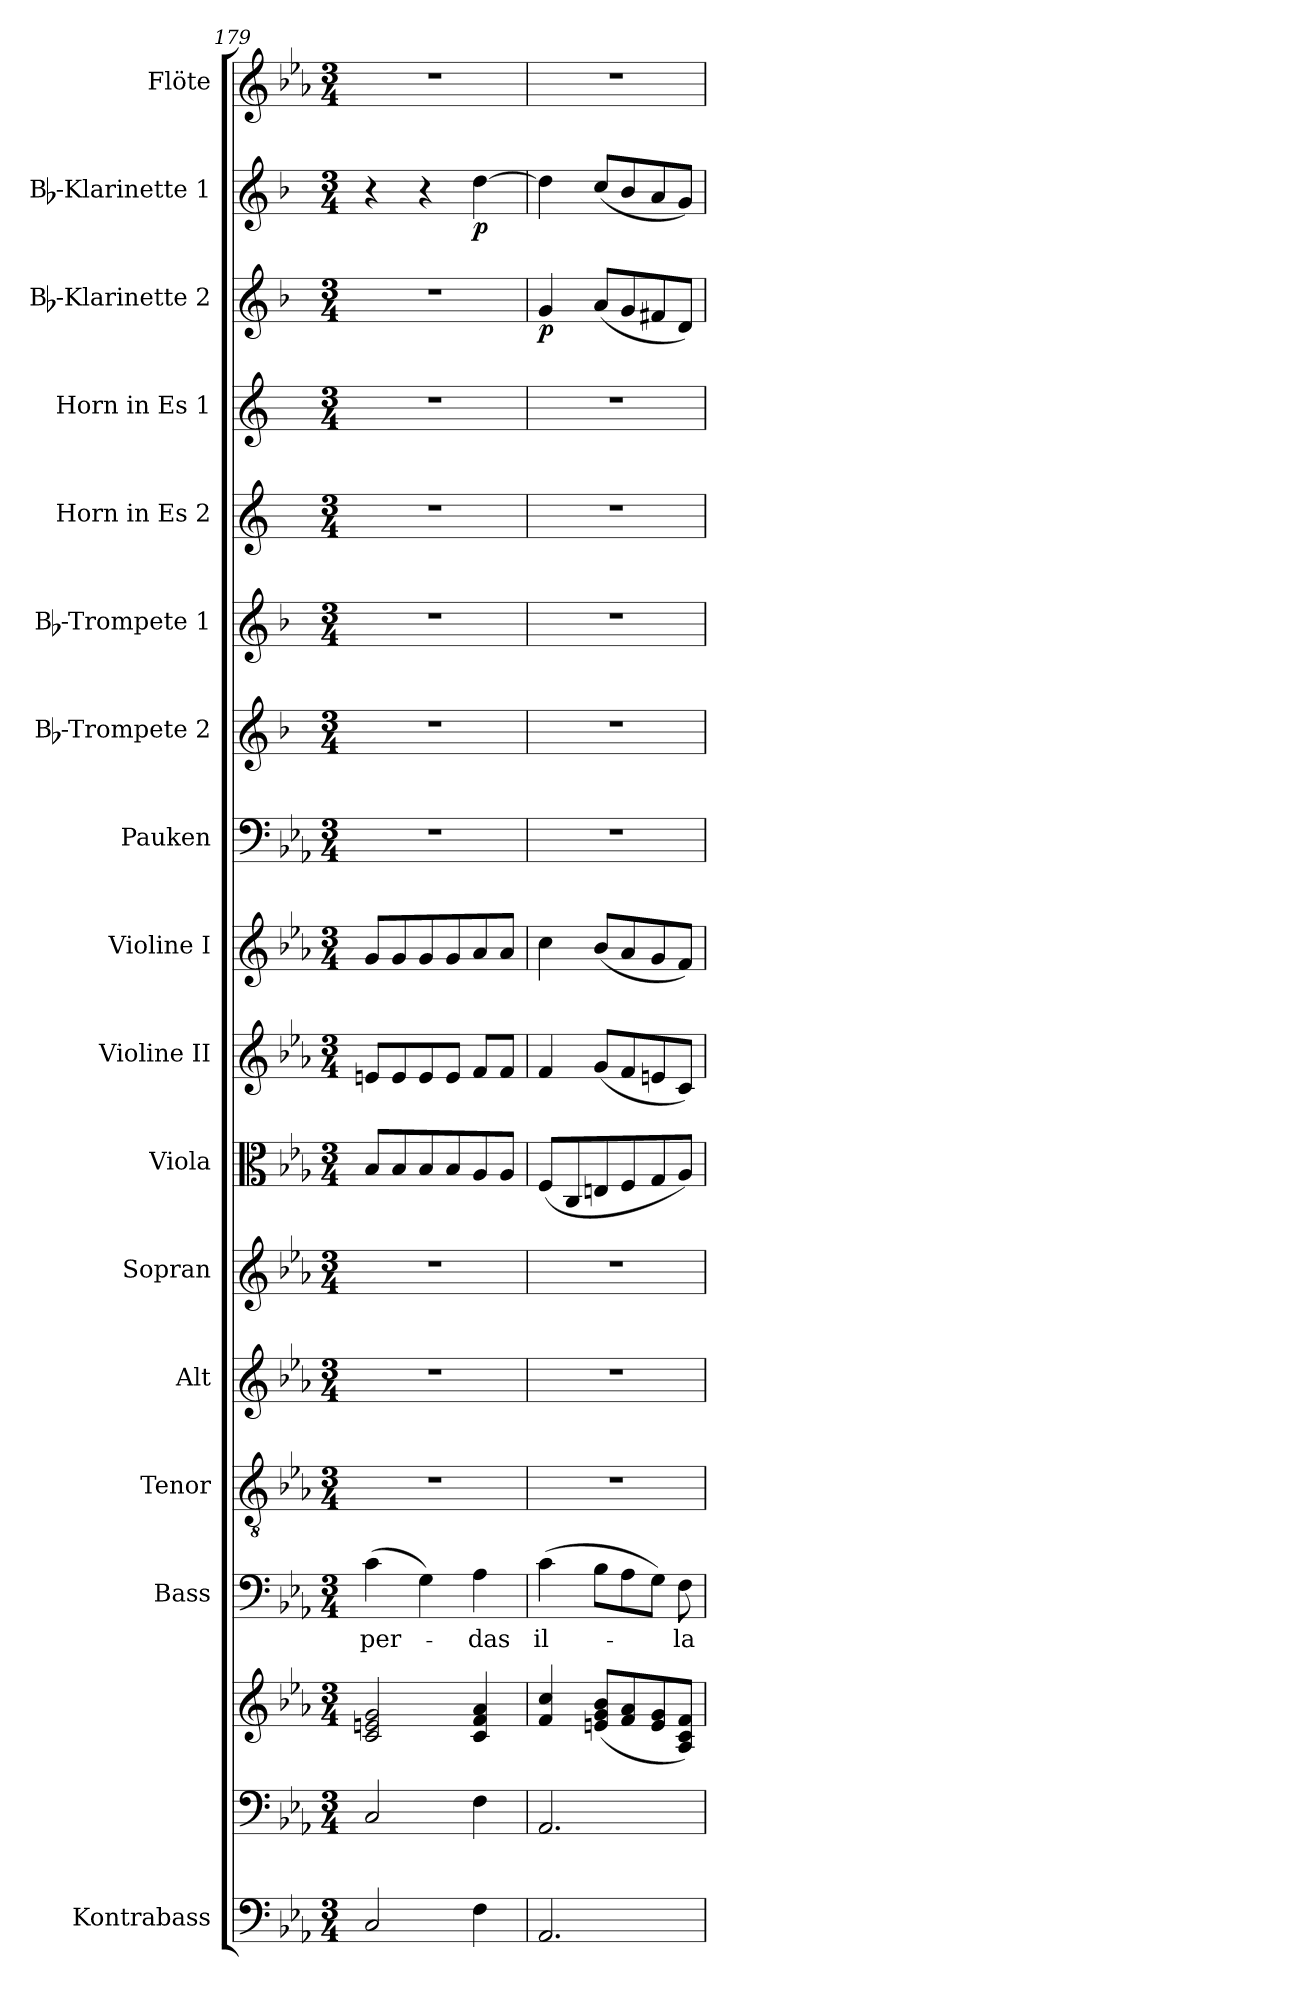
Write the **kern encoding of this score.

**kern	**kern	**kern	**kern	**text	**kern	**kern	**kern	**kern	**kern	**kern	**kern	**kern	**kern	**kern	**kern	**kern	**dynam	**kern	**dynam	**kern
*part17	*part16	*part16	*part15	*part15	*part14	*part13	*part12	*part11	*part10	*part9	*part8	*part7	*part6	*part5	*part4	*part3	*part3	*part2	*part2	*part1
*staff18	*staff17	*staff16	*staff15	*staff15	*staff14	*staff13	*staff12	*staff11	*staff10	*staff9	*staff8	*staff7	*staff6	*staff5	*staff4	*staff3	*staff3	*staff2	*staff2	*staff1
*I"Kontrabass	*	*	*I"Bass	*	*I"Tenor	*I"Alt	*I"Sopran	*I"Viola	*I"Violine II	*I"Violine I	*I"Pauken	*I"Bb-Trompete 2	*I"Bb-Trompete 1	*I"Horn in Es 2	*I"Horn in Es 1	*I"Bb-Klarinette 2	*	*I"Bb-Klarinette 1	*	*I"Flöte
*I'Kb.	*	*	*I'B.	*	*I'T.	*I'A.	*I'S.	*I'Vla.	*I'Vl. II	*I'Vl. I	*I'Pk.	*I'Bb Trp. 2	*I'Bb Trp. 1	*	*	*I'Bb Kl. 2	*	*I'Bb Kl. 1	*	*I'Fl.
*clefF4	*clefF4	*clefG2	*clefF4	*	*clefGv2	*clefG2	*clefG2	*clefC3	*clefG2	*clefG2	*clefF4	*clefG2	*clefG2	*clefG2	*clefG2	*clefG2	*	*clefG2	*	*clefG2
*ITrd7c12	*	*	*	*	*	*	*	*	*	*	*	*ITrd1c2	*ITrd1c2	*ITrd5c9	*ITrd5c9	*ITrd1c2	*	*ITrd1c2	*	*
*k[b-e-a-]	*k[b-e-a-]	*k[b-e-a-]	*k[b-e-a-]	*	*k[b-e-a-]	*k[b-e-a-]	*k[b-e-a-]	*k[b-e-a-]	*k[b-e-a-]	*k[b-e-a-]	*k[b-e-a-]	*k[b-e-a-]	*k[b-e-a-]	*k[b-e-a-]	*k[b-e-a-]	*k[b-e-a-]	*	*k[b-e-a-]	*	*k[b-e-a-]
*E-:	*E-:	*E-:	*E-:	*	*E-:	*E-:	*E-:	*E-:	*E-:	*E-:	*E-:	*E-:	*E-:	*E-:	*E-:	*E-:	*	*E-:	*	*E-:
*M3/4	*M3/4	*M3/4	*M3/4	*	*M3/4	*M3/4	*M3/4	*M3/4	*M3/4	*M3/4	*M3/4	*M3/4	*M3/4	*M3/4	*M3/4	*M3/4	*	*M3/4	*	*M3/4
=179	=179	=179	=179	=179	=179	=179	=179	=179	=179	=179	=179	=179	=179	=179	=179	=179	=179	=179	=179	=179
!	!	!	!	!LO:LY:b	!	!	!	!	!	!	!	!	!	!	!	!	!	!	!	!
2CC/	2C/	2c/ 2en/ 2g/	(>4c\	per-	2.r	2.r	2.r	8B-/L	8en/L	8g/L	2.r	2.r	2.r	2.r	2.r	2.r	.	4r	.	2.r
.	.	.	.	.	.	.	.	8B-/	8e/	8g/	.	.	.	.	.	.	.	.	.	.
.	.	.	4G\)	.	.	.	.	8B-/	8e/	8g/	.	.	.	.	.	.	.	4r	.	.
.	.	.	.	.	.	.	.	8B-/	8e/J	8g/	.	.	.	.	.	.	.	.	.	.
!	!	!	!	!LO:LY:b	!	!	!	!	!	!	!	!	!	!	!	!	!	!	!LO:DY:b	!
4FF\	4F\	4c/ 4f/ 4a-/	4A-\	-das	.	.	.	8A-/	8f/L	8a-/	.	.	.	.	.	.	.	[4cc\	p	.
.	.	.	.	.	.	.	.	8A-/J	8f/J	8a-/J	.	.	.	.	.	.	.	.	.	.
=180	=180	=180	=180	=180	=180	=180	=180	=180	=180	=180	=180	=180	=180	=180	=180	=180	=180	=180	=180	=180
!	!	!	!	!LO:LY:b	!	!	!	!	!	!	!	!	!	!	!	!	!LO:DY:b	!	!	!
2.AAA-/	2.AA-/	4f/ 4cc/	(>4c\	il-	2.r	2.r	2.r	(<8F/L	4f/	4cc\	2.r	2.r	2.r	2.r	2.r	4f/	p	4cc\]	.	2.r
.	.	.	.	.	.	.	.	8C/	.	.	.	.	.	.	.	.	.	.	.	.
.	.	(<8en/ 8g/ 8b-/L	8B-\L	.	.	.	.	8En/	(<8g/L	(<8b-/L	.	.	.	.	.	(<8g/L	.	(<8b-/L	.	.
.	.	8f/ 8a-/	8A-\	.	.	.	.	8F/	8f/	8a-/	.	.	.	.	.	8f/	.	8a-/	.	.
.	.	8e/ 8g/	8G\J)	.	.	.	.	8G/	8en/	8g/	.	.	.	.	.	8en/	.	8g/	.	.
!	!	!	!	!LO:LY:b	!	!	!	!	!	!	!	!	!	!	!	!	!	!	!	!
.	.	8A-/ 8c/ 8f/J)	8F\	-la	.	.	.	8A-/J)	8c/J)	8f/J)	.	.	.	.	.	8c/J)	.	8f/J)	.	.
=	=	=	=	=	=	=	=	=	=	=	=	=	=	=	=	=	=	=	=	=
*-	*-	*-	*-	*-	*-	*-	*-	*-	*-	*-	*-	*-	*-	*-	*-	*-	*-	*-	*-	*-
